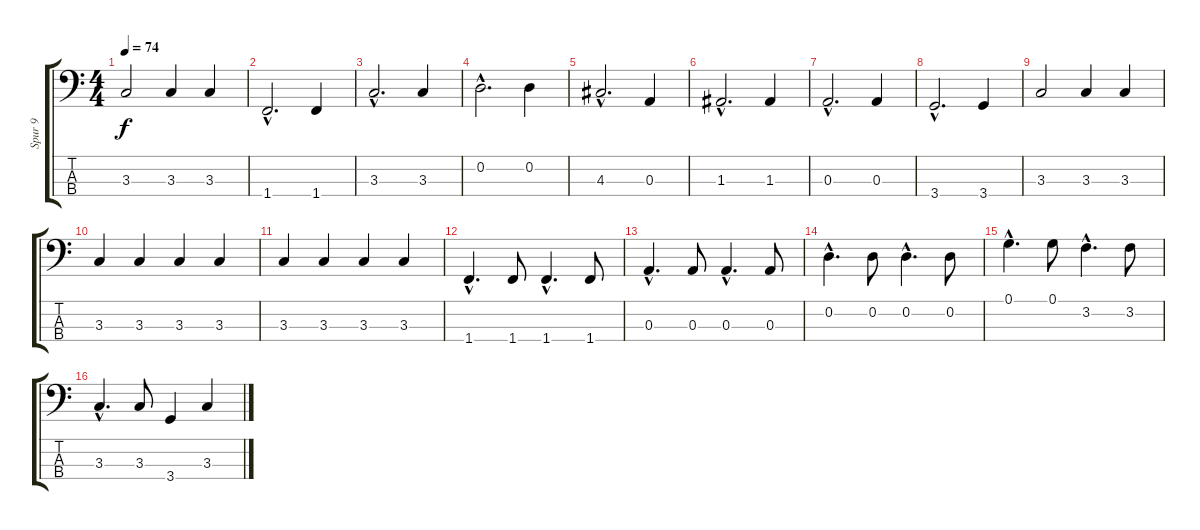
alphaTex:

\track ("Spur 9" "Spur 9") {instrument slapbass1}
\staff {score tabs}
\tuning (G2 D2 A1 E1) {hide}
\ts (4 4)
\tempo 74
\clef f4
\ks c
3.3.2{dy f} 3.3.4 3.3.4 |
1.4{hac}.2{d} 1.4.4 |
3.3{hac}.2{d} 3.3.4 |
0.2{hac}.2{d} 0.2.4 |
4.3{hac}.2{d} 0.3.4 |
1.3{hac}.2{d} 1.3.4 |
0.3{hac}.2{d} 0.3.4 |
3.4{hac}.2{d} 3.4.4 |
3.3.2 3.3.4 3.3.4 |
3.3.4 3.3.4 3.3.4 3.3.4 |
3.3.4 3.3.4 3.3.4 3.3.4 |
1.4{hac}.4{d} 1.4.8 1.4{hac}.4{d} 1.4.8 |
0.3{hac}.4{d} 0.3.8 0.3{hac}.4{d} 0.3.8 |
0.2{hac}.4{d} 0.2.8 0.2{hac}.4{d} 0.2.8 |
0.1{hac}.4{d} 0.1.8 3.2{hac}.4{d} 3.2.8 |
3.3{hac}.4{d} 3.3.8 3.4.4 3.3.4
